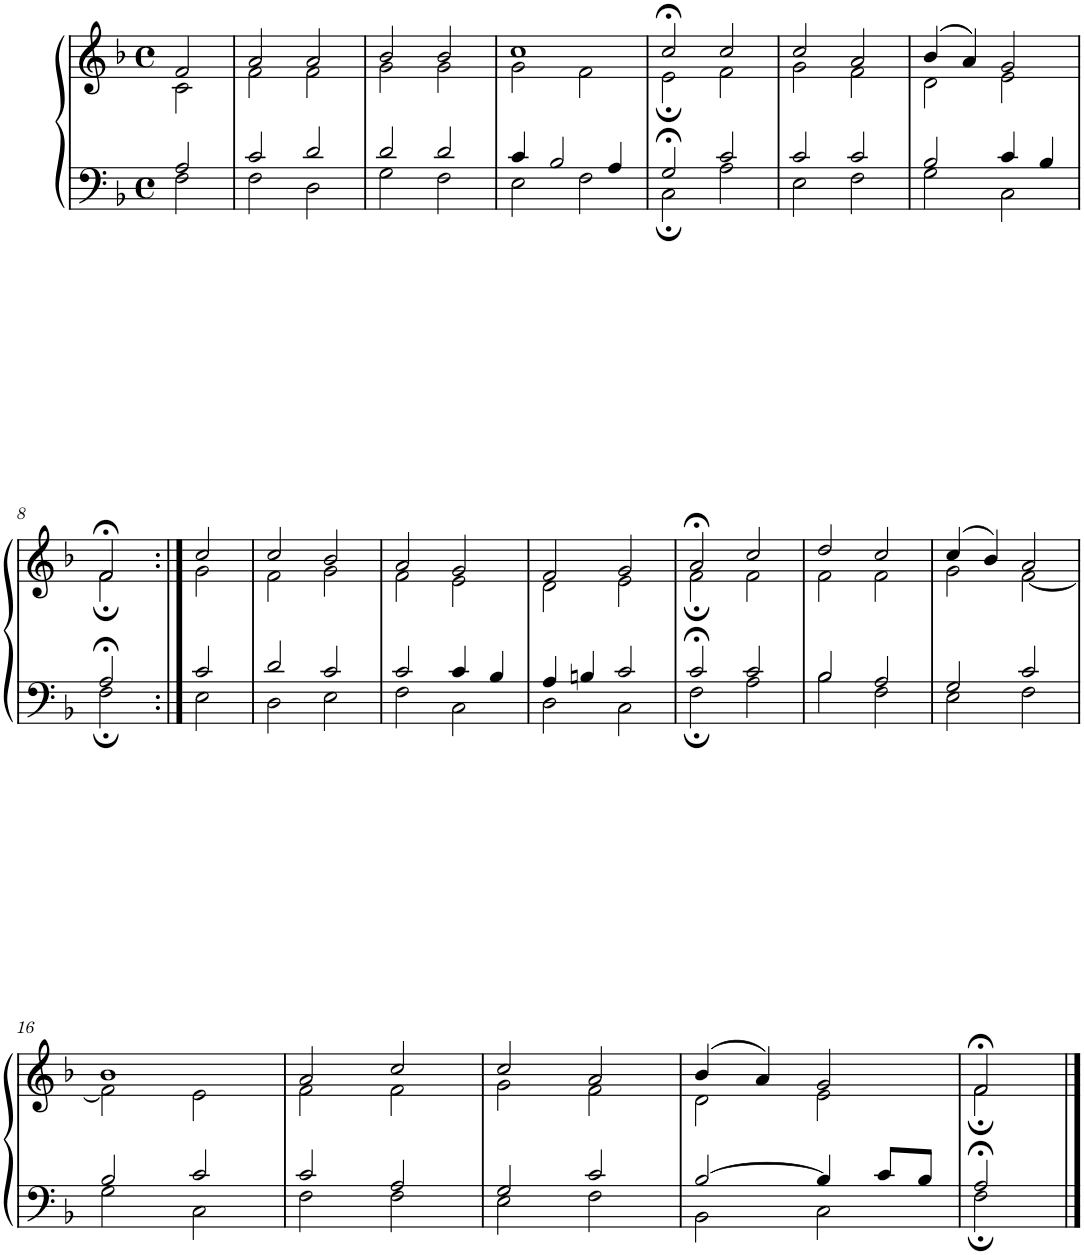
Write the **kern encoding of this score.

**kern	**kern
*part1	*part1
*staff2	*staff1
*I"Piano	*
*I'Pno.	*
*clefF4	*clefG2
*k[b-]	*k[b-]
*M4/4	*M4/4
*met(c)	*met(c)
=1	=1
*^	*^
2A/	2F\	2f/	2c\
=2	=2	=2	=2
2c/	2F\	2a/	2f\
2d/	2D\	2a/	2f\
=3	=3	=3	=3
2d/	2G\	2b-/	2g\
2d/	2F\	2b-/	2g\
=4	=4	=4	=4
4c/	2E\	1cc	2g\
2B-/	.	.	.
.	2F\	.	2f\
4A/	.	.	.
=5	=5	=5	=5
2G;</	2C;\	2cc;</	2e;\
2c/	2A\	2cc/	2f\
=6	=6	=6	=6
2c/	2E\	2cc/	2g\
2c/	2F\	2a/	2f\
=7	=7	=7	=7
2B-/	2G\	(4b-/	2d\
.	.	4a/)	.
4c/	2C\	2g/	2e\
4B-/	.	.	.
!!LO:LB:g=z	!!
=8	=8	=8	=8
2A;</	2F;\	2f;</	2f;\
=9:|!	=9:|!	=9:|!	=9:|!
2c/	2E\	2cc/	2g\
=10	=10	=10	=10
2d/	2D\	2cc/	2f\
2c/	2E\	2b-/	2g\
=11	=11	=11	=11
2c/	2F\	2a/	2f\
4c/	2C\	2g/	2e\
4B-/	.	.	.
=12	=12	=12	=12
4A/	2D\	2f/	2d\
4Bn/	.	.	.
2c/	2C\	2g/	2e\
=13	=13	=13	=13
2c;</	2F;\	2a;</	2f;\
2c/	2A\	2cc/	2f\
=14	=14	=14	=14
2B-/	2B-\	2dd/	2f\
2A/	2F\	2cc/	2f\
=15	=15	=15	=15
2G/	2E\	(4cc/	2g\
.	.	4b-/)	.
2c/	2F\	2a/	[2f\
!!LO:LB:g=z	!!
=16	=16	=16	=16
2B-/	2G\	1b-	2f\]
2c/	2C\	.	2e\
=17	=17	=17	=17
2c/	2F\	2a/	2f\
2A/	2F\	2cc/	2f\
=18	=18	=18	=18
2G/	2E\	2cc/	2g\
2c/	2F\	2a/	2f\
=19	=19	=19	=19
[2B-/	2BB-\	(4b-/	2d\
.	.	4a/)	.
4B-/]	2C\	2g/	2e\
8c/L	.	.	.
8B-/J	.	.	.
=20	=20	=20	=20
2A;</	2F;\	2f;</	2f;\
*v	*v	*	*
*	*v	*v
==	==
*-	*-
